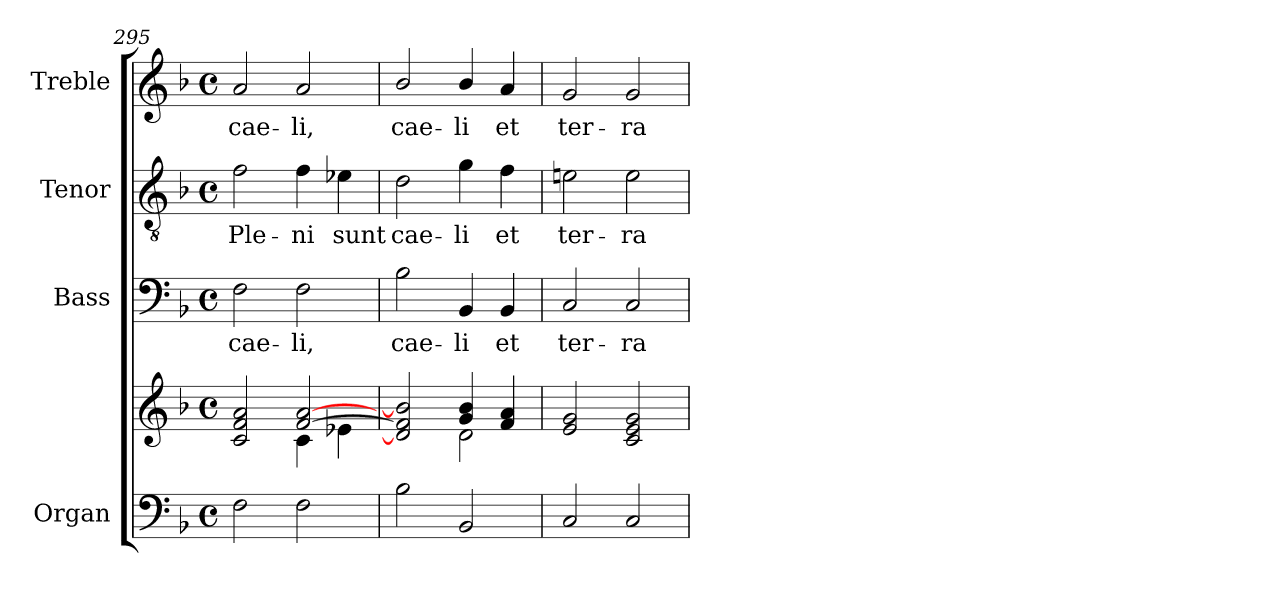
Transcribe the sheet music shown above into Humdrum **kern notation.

**kern	**kern	**kern	**text	**kern	**text	**kern	**text
*part4	*part4	*part3	*part3	*part2	*part2	*part1	*part1
*staff5	*staff4	*staff3	*staff3	*staff2	*staff2	*staff1	*staff1
*I"Organ	*	*I"Bass	*	*I"Tenor	*	*I"Treble	*
*I'Organ	*	*I'Bass	*	*I'Tenor	*	*I'Treble	*
*clefF4	*clefG2	*clefF4	*	*clefGv2	*	*clefG2	*
*k[b-]	*k[b-]	*k[b-]	*	*k[b-]	*	*k[b-]	*
*F:	*F:	*F:	*	*F:	*	*F:	*
*M4/4	*M4/4	*M4/4	*	*M4/4	*	*M4/4	*
*met(c)	*met(c)	*met(c)	*	*met(c)	*	*met(c)	*
=295	=295	=295	=295	=295	=295	=295	=295
*	*^	*	*	*	*	*	*
!	!	!	!	!LO:LY:b	!	!LO:LY:b	!	!LO:LY:b
2F	2c/ 2f/ 2a/	2ryy	2F	cae-	2f	Ple-	2a	cae-
!	!	!	!	!LO:LY:b	!	!LO:LY:b	!	!LO:LY:b
2F	[2f/ [2a/	4c\	2F	-li,	4f	-ni	2a	-li,
!	!	!	!	!	!	!LO:LY:b	!	!
.	.	4e-X\	.	.	4e-X	sunt	.	.
=296	=296	=296	=296	=296	=296	=296	=296	=296
!	!	!	!	!LO:LY:b	!	!LO:LY:b	!	!LO:LY:b
2B-	2d/] 2f/] 2b-/]	2ryy	2B-	cae-	2d	cae-	2b-/	cae-
!	!	!	!	!LO:LY:b	!	!LO:LY:b	!	!LO:LY:b
2BB-	4g/ 4b-/	2d\	4BB-	-li	4g	-li	4b-/	-li
!	!	!	!	!LO:LY:b	!	!LO:LY:b	!	!LO:LY:b
.	4f/ 4a/	.	4BB-	et	4f	et	4a	et
=297	=297	=297	=297	=297	=297	=297	=297	=297
!	!	!	!	!LO:LY:b	!	!LO:LY:b	!	!LO:LY:b
2C	2e/ 2g/	1ryy	2C	ter-	2en	ter-	2g	ter-
!	!	!	!	!LO:LY:b	!	!LO:LY:b	!	!LO:LY:b
2C	2c/ 2e/ 2g/	.	2C	-ra	2e	-ra	2g	-ra
*	*v	*v	*	*	*	*	*	*
=	=	=	=	=	=	=	=
*-	*-	*-	*-	*-	*-	*-	*-
